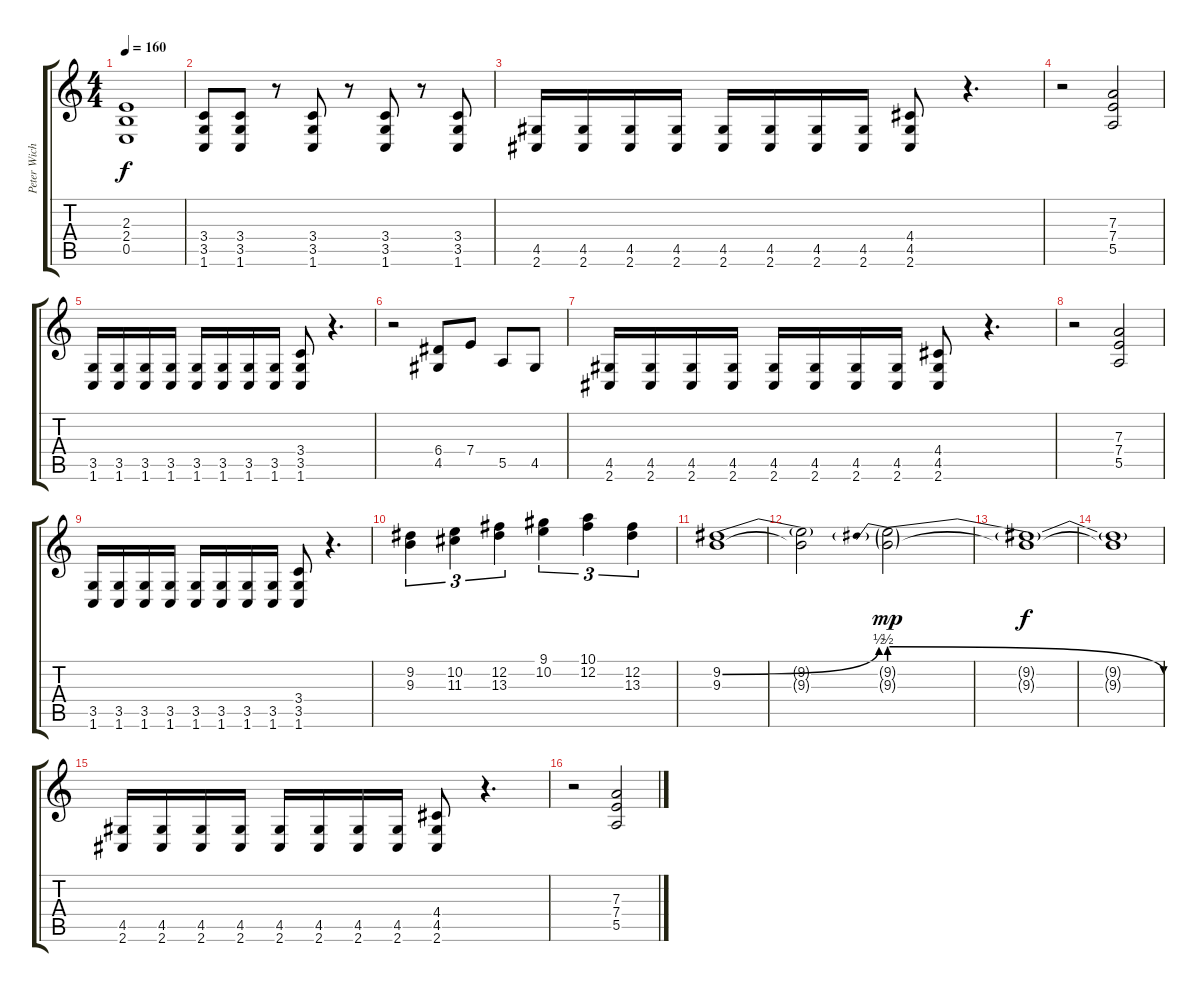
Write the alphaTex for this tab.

\track ("Peter Wichers" "Peter Wich") {instrument distortionguitar}
\staff {score tabs}
\tuning (B3 Gb3 D3 A2 E2 B1) {hide}
\ts (4 4)
\tempo 160
\clef g2
\ks c
(2.3 2.4 0.5).1{dy f} |
(3.4 3.5 1.6).8 (3.4 3.5 1.6).8 r.8 (3.4 3.5 1.6).8 r.8 (3.4 3.5 1.6).8 r.8 (3.4 3.5 1.6).8 |
(4.5 2.6).16 (4.5 2.6).16 (4.5 2.6).16 (4.5 2.6).16 (4.5 2.6).16 (4.5 2.6).16 (4.5 2.6).16 (4.5 2.6).16 (4.4 4.5 2.6).8 r.4{d} |
r.2 (7.3 7.4 5.5).2 |
(3.5 1.6).16 (3.5 1.6).16 (3.5 1.6).16 (3.5 1.6).16 (3.5 1.6).16 (3.5 1.6).16 (3.5 1.6).16 (3.5 1.6).16 (3.4 3.5 1.6).8 r.4{d} |
r.2 (6.4 4.5).8 7.4.8 5.5.8 4.5.8 |
(4.5 2.6).16 (4.5 2.6).16 (4.5 2.6).16 (4.5 2.6).16 (4.5 2.6).16 (4.5 2.6).16 (4.5 2.6).16 (4.5 2.6).16 (4.4 4.5 2.6).8 r.4{d} |
r.2 (7.3 7.4 5.5).2 |
(3.5 1.6).16 (3.5 1.6).16 (3.5 1.6).16 (3.5 1.6).16 (3.5 1.6).16 (3.5 1.6).16 (3.5 1.6).16 (3.5 1.6).16 (3.4 3.5 1.6).8 r.4{d} |
(9.2 9.3).4{tu (3 2)} (10.2 11.3).4{tu (3 2)} (12.2 13.3).4{tu (3 2)} (9.1 10.2).4{tu (3 2)} (10.1 12.2).4{tu (3 2)} (12.2 13.3).4{tu (3 2)} |
(9.2{be (bend 0 0 60 2)} 9.3).1 |
(9.2{t} 9.3{t}).2 (9.2{be (prebendrelease 0 2 60 0) g} 9.3{g}).2{dy mp} |
(9.2{t} 9.3{t}).1{dy f} |
(9.2{t} 9.3{t}).1 |
(4.5 2.6).16 (4.5 2.6).16 (4.5 2.6).16 (4.5 2.6).16 (4.5 2.6).16 (4.5 2.6).16 (4.5 2.6).16 (4.5 2.6).16 (4.4 4.5 2.6).8 r.4{d} |
r.2 (7.3 7.4 5.5).2
